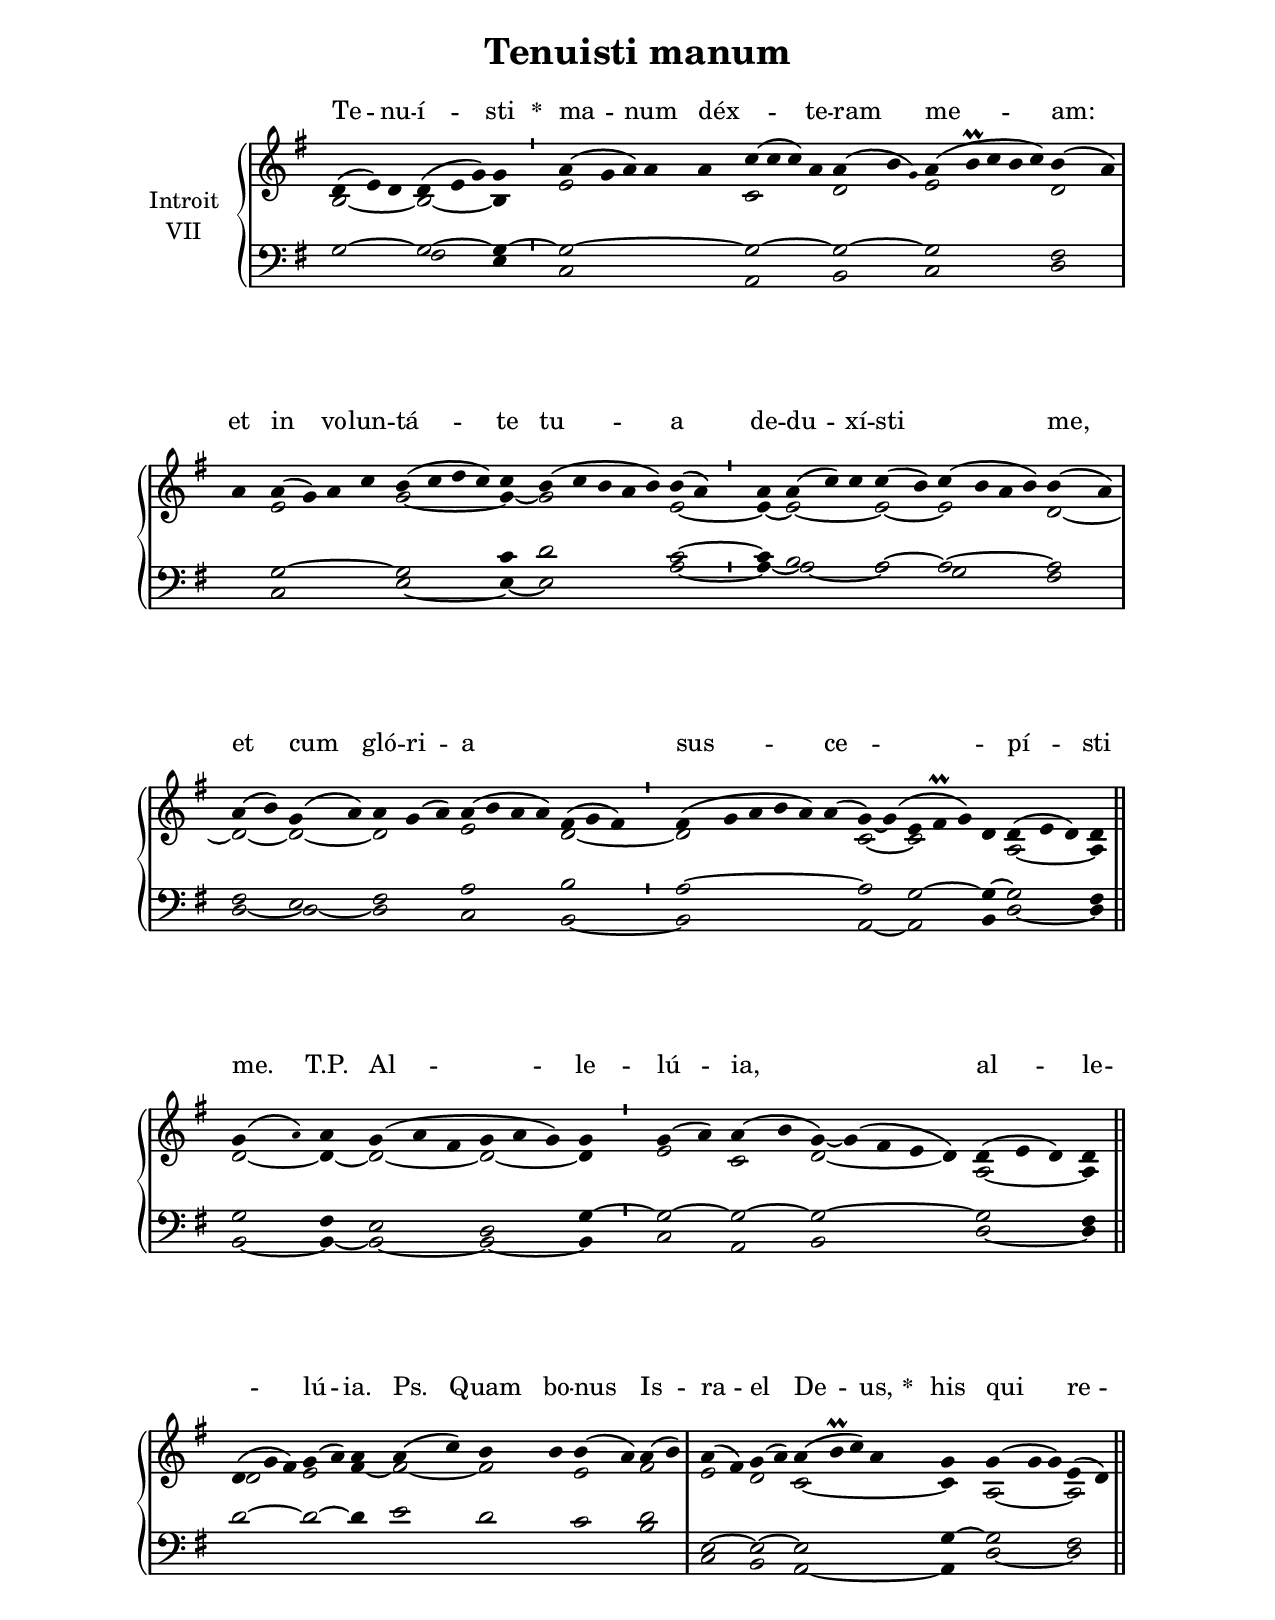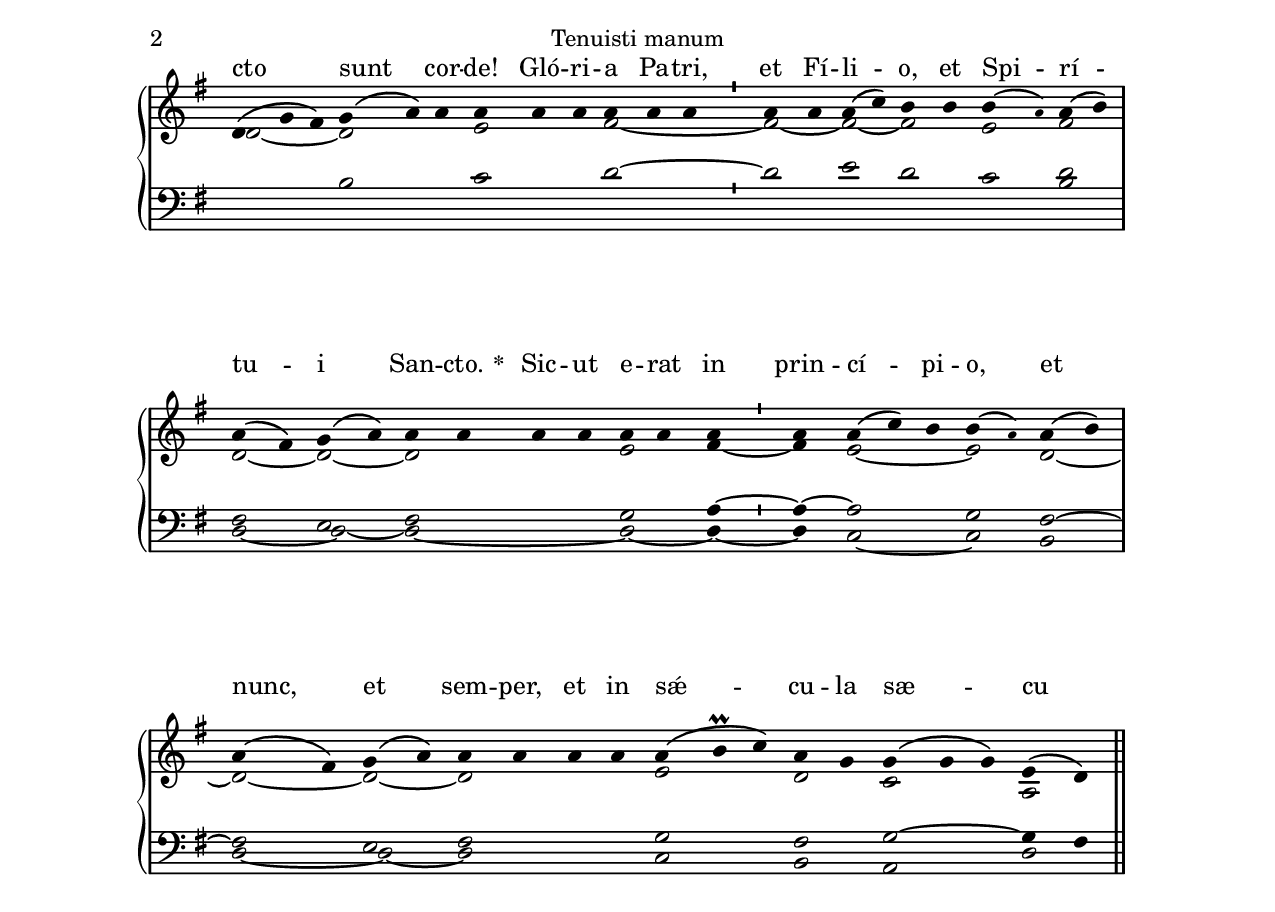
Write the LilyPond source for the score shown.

\version "2.18"
\include "gregorian.ly"
\include "noh2.ily"


%Page reference: page iii.114
%(volume.page)

global = {
 \key d \mixolydian
 \cadenzaOn 
}

\header {
  title = \markup \center-column {"Tenuisti manum" \vspace #1 }
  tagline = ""
  composer = ""
}

\paper {
 #(include-special-characters)
  oddHeaderMarkup = \markup \fill-line {
    \line {}
    \center-column {
      \on-the-fly #first-page     " "
      \on-the-fly #not-first-page "Tenuisti manum"
    }
    \line { \on-the-fly #print-page-number-check-first \fromproperty #'page:page-number-string }
  }
  evenHeaderMarkup = \markup \fill-line {
    \line { \on-the-fly #print-page-number-check-first \fromproperty #'page:page-number-string }
    \center-column { "Tenuisti manum" }
    \line {}
  }
}

chantText = \lyricmode {
Te -- nu -- í -- sti 
\set stanza = " * " ma -- num déx -- _ te -- ram me -- am: 
et in vo -- lun -- tá -- te tu -- a de -- du -- xí -- sti _ me, 
et cum gló -- ri -- a _ sus -- ce -- _ pí -- sti me. T.P. 
Al -- le -- lú -- ia, al -- le -- _ lú -- ia. Ps. 
Quam bo -- nus Is -- ra -- el De -- us, 
\set stanza = " * " 
his qui re -- cto sunt cor -- de! 
Gló -- ri -- a Pa -- tri, et Fí -- li -- o, et Spi -- rí -- tu -- i San -- cto. 
\set stanza = " * " 
Sic -- ut e -- rat in prin -- cí -- pi -- o, et nunc, et sem -- per, 
et in sǽ -- cu -- la sæ -- cu -- ló -- rum. A -- men. }

chantMusic = {
\tieDown   d'4 ( e'4) d'4 d'4 ( e'4 g'4) g'4 \divisioMinima
 a'4 ( g'4 a'4) a'4 a'4 c''4 ( c''4 c''4) a'4 a'4 ( b'4 \once \tweak #'font-size #-4 g' ) a'4 ( b'\prall c''4 b'4 c''4) b'4 ( a'4) \divisioMaxima
 a'4 a'4 ( g'4) a'4 c''4 b'4 ( c''4 d''4 c''4) c''4 b'4 ( c''4 b'4 a'4 b'4) b'4 ( a'4) \divisioMinima
 a'4 a'4 ( c''4) c''4 c''4 ( b'4) c''4 ( b'4 a'4 b'4) b'4 ( a'4) \divisioMaxima
 a'4 ( b'4) g'4 ( a'4) a'4 g'4 ( a'4) a'4 ( b'4 a'4 a'4) fis'4 ( g'4 fis'4) \divisioMinima
 fis'4 ( g'4 a'4 b'4 a'4) a'4 ( g'4) ~ g'4 ( e'4 fis'\prall g'4) d'4 d'4 ( e'4 d'4) d'4 \finalis
 g'4 ( \once \tweak #'font-size #-4 a' ) a'4 g'4 ( a'4 fis'4 g'4 a'4 g'4) g'4 \divisioMinima
 g'4 ( a'4) a'4 ( b'4 g'4) ~ g'4 ( fis'4 e'4 d'4) d'4 ( e'4 d'4) d'4 \finalis
 d'4 ( g'4 fis'4) g'4 ( a'4) a'4 a'4 ( c''4) b'4 b'4 b'4 ( a'4) a'4 ( b'4) \divisioMaxima
 a'4 ( fis'4) g'4 ( a'4) a'4 ( b'\prall c''4) a'4 g'4 g'4 ( g'4 g'4) e'4 ( d'4) \finalis
  d'4 ( g'4 fis'4) g'4 ( a'4) a'4 a'4 a'4 a'4 a'4 a'4 a'4 \divisioMinima
 a'4 a'4 a'4 ( c''4) b'4 b'4 b'4 ( \once \tweak #'font-size #-4 a' ) a'4 ( b'4) \divisioMaxima
 a'4 ( fis'4) g'4 ( a'4) a'4 a'4 a'4 a'4 a'4 a'4 a'4 \divisioMinima
 a'4 a'4 ( c''4) b'4 b'4 ( \once \tweak #'font-size #-4 a' ) a'4 ( b'4) \divisioMaxima
 a'4 ( fis'4) g'4 ( a'4) a'4 a'4 a'4 a'4 a'4 ( b'\prall c''4) a'4 g'4 g'4 ( g'4 g'4) e'4 ( d'4) \finalis

}

altoMusic = {
b2*3/2 ~ b2*3/2 ~ b4 \divisioMinima
e'2*5/2 c'2*4/2 d'2*3/2 e'2*5/2 d'2 \divisioMaxima
r4 e'2*4/2 g'2*4/2 ~ g'4 ~ g'2*5/2 e'2 ~ \divisioMinima
e'4 ~ e'2*3/2 ~ e'2 ~ e'2*4/2 d'2 ~ \divisioMaxima
d'2 ~ d'2 ~ d'2*3/2 e'2*4/2 d'2*3/2 ~ \divisioMinima
d'2*6/2 c'2 ~ c'2*3/2 d'4 a2*3/2 ~ a4 \finalis
d'2 ~ d'4 ~ d'2*3/2 ~ d'2*3/2 ~ d'4 \divisioMinima
e'2 c'2 d'2*4/2 ~ d'4 a2*3/2 ~ a4 \finalis
d'2*3/2 e'2 fis'4 ~ fis'2 ~ fis'2 e'2 fis'2 \divisioMaxima
e'2 d'2 c'2*4/2 ~ c'4 a2*3/2 ~ a2 d'2*3/2 ~ d'2*3/2 e'2*3/2 fis'2*3/2 ~ \divisioMinima
fis'2 ~ fis'2 ~ fis'2 e'2 fis'2 \divisioMaxima
d'2 ~ d'2 ~ d'2*4/2 e'2 fis'4 ~ \divisioMinima
fis'4 e'2*3/2 ~ e'2 d'2 ~ \divisioMaxima
d'2 ~ d'2 ~ d'2*4/2 e'2*3/2 d'2 c'2*3/2 a2 \finalis
}

tenorMusic = {
g2*3/2 ~ g2*3/2 ~ g4 ~ \divisioMinima
g2*5/2 ~ g2*4/2 ~ g2*3/2 ~ g2*5/2 fis2 \divisioMaxima
r4 g2*4/2 ~ g2*4/2 c'4 d'2*5/2 c'2 ~ \divisioMinima
c'4 b2*3/2 a2 ~ a2*4/2 ~ a2 \divisioMaxima
fis2 e2 fis2*3/2 a2*4/2 b2*3/2 \divisioMinima
a2*6/2 ~ a2 g2*3/2 ~ g4 ~ g2*3/2 fis4 \finalis
g2 fis4 e2*3/2 d2*3/2 g4 ~ \divisioMinima
g2 ~ g2 ~ g2*5/2 ~ g2*3/2 fis4 \finalis
d'2*3/2 ~ d'2 ~ d'4 e'2 d'2 c'2 d'2 \divisioMaxima
e2 ~ e2 ~ e2*4/2 g4 ~ g2*3/2 fis2 r2*3/2 b2*3/2 c'2*3/2 d'2*3/2 ~ \divisioMinima
d'2 e'2 d'2 c'2 d'2 \divisioMaxima
fis2 e2 fis2*4/2 g2 a4 ~ \divisioMinima
a4 ~ a2*3/2 g2 fis2 ~ \divisioMaxima
fis2 e2 fis2*4/2 g2*3/2 fis2 g2*3/2 ~ g4 fis4 \finalis
}

bassMusic = {
r2*3/2 fis2*3/2 e4 \divisioMinima
c2*5/2 a,2*4/2 b,2*3/2 c2*5/2 d2 \divisioMaxima
r4 c2*4/2 e2*4/2 ~ e4 ~ e2*5/2 a2 ~ \divisioMinima
a4 ~ a2*3/2 ~ a2 g2*4/2 fis2 \divisioMaxima
d2 ~ d2 ~ d2*3/2 c2*4/2 b,2*3/2 ~ \divisioMinima
b,2*6/2 a,2 ~ a,2*3/2 b,4 d2*3/2 ~ d4 \finalis
b,2 ~ b,4 ~ b,2*3/2 ~ b,2*3/2 ~ b,4 \divisioMinima
c2 a,2 b,2*5/2 d2*3/2 ~ d4 \finalis
r2*12/2 b2 \divisioMaxima
c2 b,2 a,2*4/2 ~ a,4 d2*3/2 ~ d2 r2*20/2 b2 \divisioMaxima
d2 ~ d2 ~ d2*4/2 ~ d2 ~ d4 ~ \divisioMinima
d4 c2*3/2 ~ c2 b,2 \divisioMaxima
d2 ~ d2 ~ d2*4/2 c2*3/2 b,2 a,2*3/2 d2 \finalis
}

voiceLines = {
\voiceLineStyle


}

\score{
  <<
    \new GrandStaff <<
      \set GrandStaff.autoBeaming = ##f
      \set GrandStaff.instrumentName = \markup \center-column {
        "Introit"
        "VII"
      }
      \new Staff = up <<
        \new Voice = "chant" {
          \voiceOne \global \chantMusic
        }
        \new Voice {
          \voiceTwo \global \altoMusic
        }
      >>

      \new Staff = down <<
        \clef bass
        \new Voice {
          \voiceOne \global \tenorMusic
        }
        \new Voice {
          \voiceTwo \global \bassMusic
        }
	\new Voice {
        \voiceThree \global \voiceLines
        }
      >>
    >>
    \new Lyrics \lyricsto chant {
      \chantText
    }
  >>
  \layout{
  }
  \midi{
    \tempo 4 = 125
  }
}
